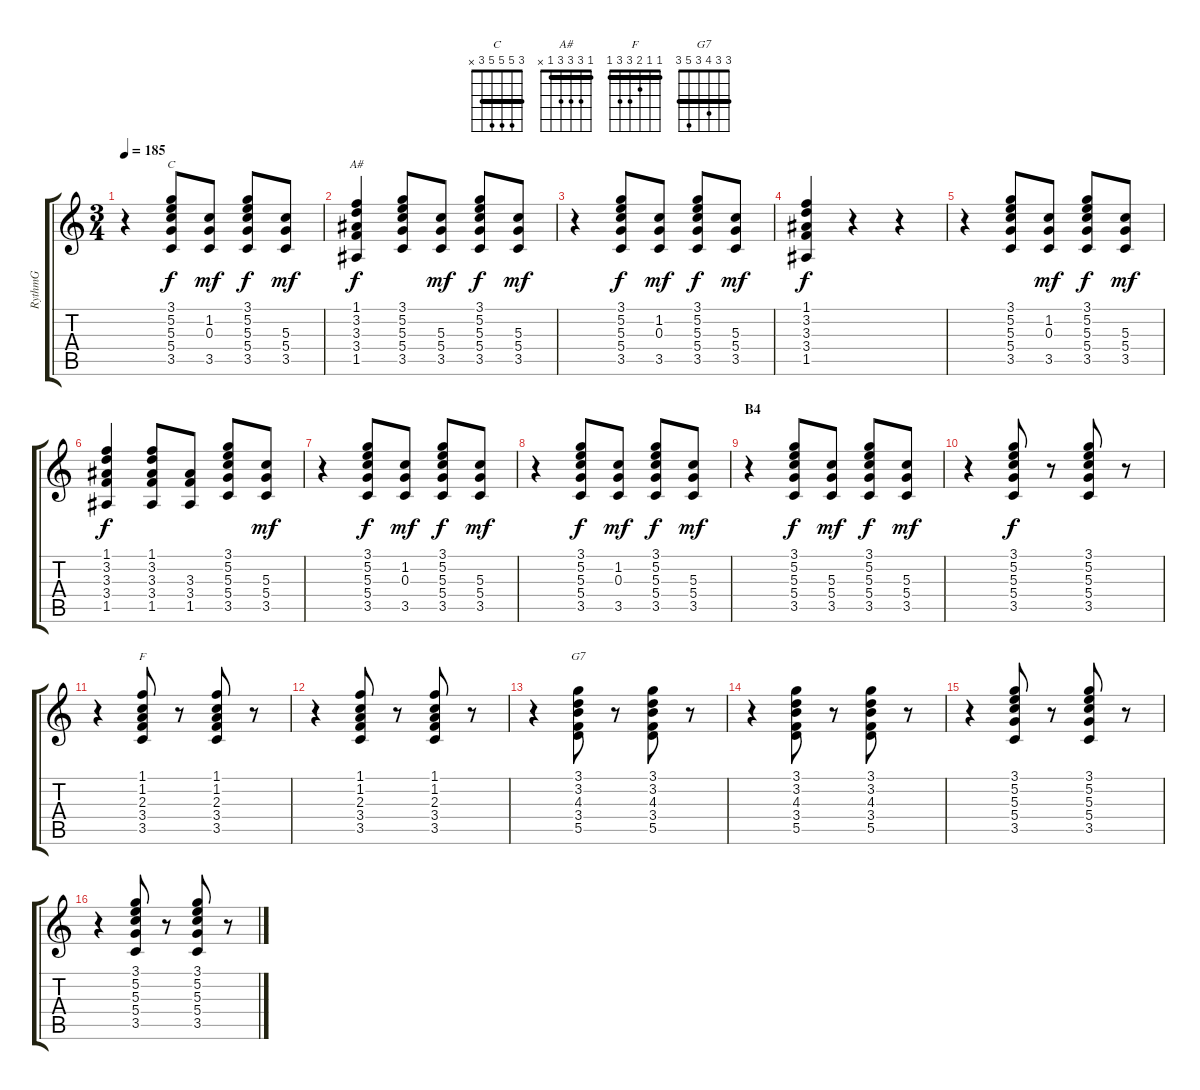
\track ("RythmG" "RythmG") {instrument acousticguitarnylon}
\staff {score tabs}
\tuning (E4 B3 G3 D3 A2 E2) {hide}
\chord ("C" 3 5 5 5 3 x) {barre 3}
\chord ("A#" 1 3 3 3 1 x) {barre 1}
\chord ("F" 1 1 2 3 3 1) {barre 1}
\chord ("G7" 3 3 4 3 5 3) {barre 3}
\ts (3 4)
\tempo 185
\clef g2
\ks c
r.4{dy f} (3.1 5.2 5.3 5.4 3.5).8{ch "C"} (1.2 0.3 3.5).8{dy mf} (3.1 5.2 5.3 5.4 3.5).8{dy f} (5.3 5.4 3.5).8{dy mf} |
(1.1 3.2 3.3 3.4 1.5).4{ch "A#" dy f} (3.1 5.2 5.3 5.4 3.5).8 (5.3 5.4 3.5).8{dy mf} (3.1 5.2 5.3 5.4 3.5).8{dy f} (5.3 5.4 3.5).8{dy mf} |
r.4 (3.1 5.2 5.3 5.4 3.5).8{dy f} (1.2 0.3 3.5).8{dy mf} (3.1 5.2 5.3 5.4 3.5).8{dy f} (5.3 5.4 3.5).8{dy mf} |
(1.1 3.2 3.3 3.4 1.5).4{dy f} r.4 r.4 |
r.4 (3.1 5.2 5.3 5.4 3.5).8 (1.2 0.3 3.5).8{dy mf} (3.1 5.2 5.3 5.4 3.5).8{dy f} (5.3 5.4 3.5).8{dy mf} |
(1.1 3.2 3.3 3.4 1.5).4{dy f} (1.1 3.2 3.3 3.4 1.5).8 (3.3 3.4 1.5).8 (3.1 5.2 5.3 5.4 3.5).8 (5.3 5.4 3.5).8{dy mf} |
r.4 (3.1 5.2 5.3 5.4 3.5).8{dy f} (1.2 0.3 3.5).8{dy mf} (3.1 5.2 5.3 5.4 3.5).8{dy f} (5.3 5.4 3.5).8{dy mf} |
r.4 (3.1 5.2 5.3 5.4 3.5).8{dy f} (1.2 0.3 3.5).8{dy mf} (3.1 5.2 5.3 5.4 3.5).8{dy f} (5.3 5.4 3.5).8{dy mf} |
\section ("" "B4")
r.4 (3.1 5.2 5.3 5.4 3.5).8{dy f} (5.3 5.4 3.5).8{dy mf} (3.1 5.2 5.3 5.4 3.5).8{dy f} (5.3 5.4 3.5).8{dy mf} |
r.4 (3.1 5.2 5.3 5.4 3.5).8{dy f} r.8 (3.1 5.2 5.3 5.4 3.5).8 r.8 |
r.4 (1.1 1.2 2.3 3.4 3.5).8{ch "F"} r.8 (1.1 1.2 2.3 3.4 3.5).8 r.8 |
r.4 (1.1 1.2 2.3 3.4 3.5).8 r.8 (1.1 1.2 2.3 3.4 3.5).8 r.8 |
r.4 (3.1 3.2 4.3 3.4 5.5).8{ch "G7"} r.8 (3.1 3.2 4.3 3.4 5.5).8 r.8 |
r.4 (3.1 3.2 4.3 3.4 5.5).8 r.8 (3.1 3.2 4.3 3.4 5.5).8 r.8 |
r.4 (3.1 5.2 5.3 5.4 3.5).8 r.8 (3.1 5.2 5.3 5.4 3.5).8 r.8 |
r.4 (3.1 5.2 5.3 5.4 3.5).8 r.8 (3.1 5.2 5.3 5.4 3.5).8 r.8
